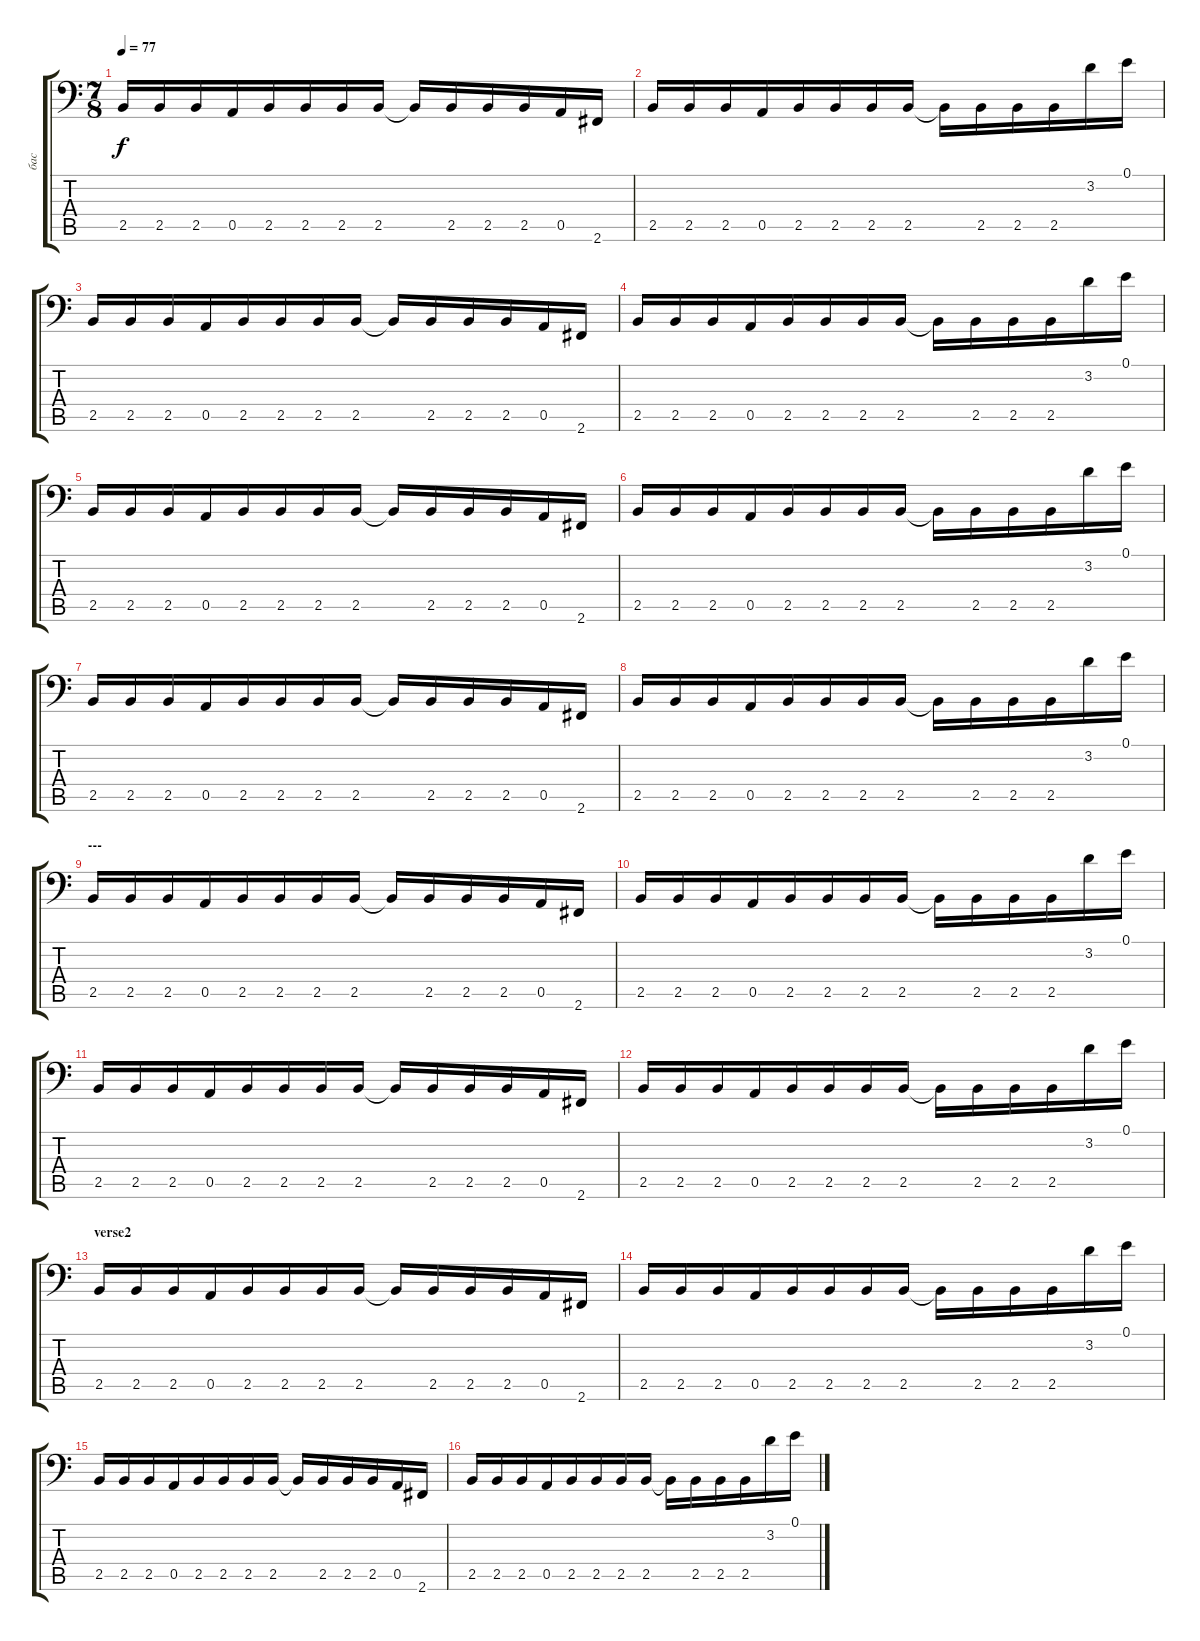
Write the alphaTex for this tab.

\track ("бас" "бас") {instrument electricbassfinger}
\staff {score tabs}
\tuning (E3 B2 G2 D2 A1 E1) {hide}
\ts (7 8)
\tempo 77
\clef f4
\ks c
2.5.16{dy f} 2.5.16 2.5.16 0.5.16 2.5.16 2.5.16 2.5.16 2.5.16 2.5{t}.16 2.5.16 2.5.16 2.5.16 0.5.16 2.6.16 |
2.5.16 2.5.16 2.5.16 0.5.16 2.5.16 2.5.16 2.5.16 2.5.16 2.5{t}.16 2.5.16 2.5.16 2.5.16 3.2.16 0.1.16 |
2.5.16 2.5.16 2.5.16 0.5.16 2.5.16 2.5.16 2.5.16 2.5.16 2.5{t}.16 2.5.16 2.5.16 2.5.16 0.5.16 2.6.16 |
2.5.16 2.5.16 2.5.16 0.5.16 2.5.16 2.5.16 2.5.16 2.5.16 2.5{t}.16 2.5.16 2.5.16 2.5.16 3.2.16 0.1.16 |
2.5.16 2.5.16 2.5.16 0.5.16 2.5.16 2.5.16 2.5.16 2.5.16 2.5{t}.16 2.5.16 2.5.16 2.5.16 0.5.16 2.6.16 |
2.5.16 2.5.16 2.5.16 0.5.16 2.5.16 2.5.16 2.5.16 2.5.16 2.5{t}.16 2.5.16 2.5.16 2.5.16 3.2.16 0.1.16 |
2.5.16 2.5.16 2.5.16 0.5.16 2.5.16 2.5.16 2.5.16 2.5.16 2.5{t}.16 2.5.16 2.5.16 2.5.16 0.5.16 2.6.16 |
2.5.16 2.5.16 2.5.16 0.5.16 2.5.16 2.5.16 2.5.16 2.5.16 2.5{t}.16 2.5.16 2.5.16 2.5.16 3.2.16 0.1.16 |
\section ("" "---")
2.5.16 2.5.16 2.5.16 0.5.16 2.5.16 2.5.16 2.5.16 2.5.16 2.5{t}.16 2.5.16 2.5.16 2.5.16 0.5.16 2.6.16 |
2.5.16 2.5.16 2.5.16 0.5.16 2.5.16 2.5.16 2.5.16 2.5.16 2.5{t}.16 2.5.16 2.5.16 2.5.16 3.2.16 0.1.16 |
2.5.16 2.5.16 2.5.16 0.5.16 2.5.16 2.5.16 2.5.16 2.5.16 2.5{t}.16 2.5.16 2.5.16 2.5.16 0.5.16 2.6.16 |
2.5.16 2.5.16 2.5.16 0.5.16 2.5.16 2.5.16 2.5.16 2.5.16 2.5{t}.16 2.5.16 2.5.16 2.5.16 3.2.16 0.1.16 |
\section ("" "verse2")
2.5.16 2.5.16 2.5.16 0.5.16 2.5.16 2.5.16 2.5.16 2.5.16 2.5{t}.16 2.5.16 2.5.16 2.5.16 0.5.16 2.6.16 |
2.5.16 2.5.16 2.5.16 0.5.16 2.5.16 2.5.16 2.5.16 2.5.16 2.5{t}.16 2.5.16 2.5.16 2.5.16 3.2.16 0.1.16 |
2.5.16 2.5.16 2.5.16 0.5.16 2.5.16 2.5.16 2.5.16 2.5.16 2.5{t}.16 2.5.16 2.5.16 2.5.16 0.5.16 2.6.16 |
2.5.16 2.5.16 2.5.16 0.5.16 2.5.16 2.5.16 2.5.16 2.5.16 2.5{t}.16 2.5.16 2.5.16 2.5.16 3.2.16 0.1.16
